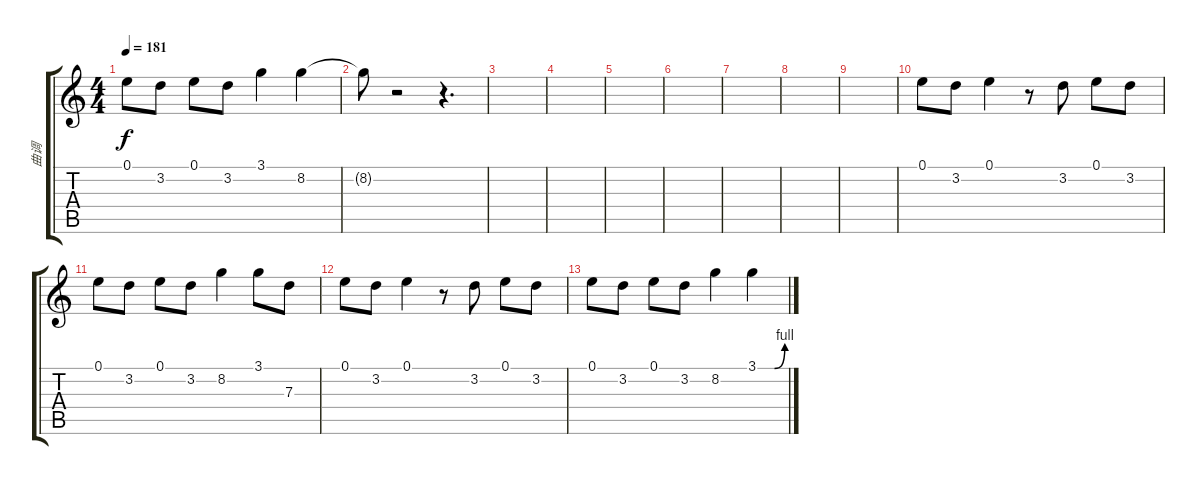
\track ("曲调" "曲调") {mute instrument overdrivenguitar}
\staff {score tabs}
\tuning (E4 B3 G3 D3 A2 E2) {hide}
\ts (4 4)
\tempo 181
\clef g2
\ks c
0.1.8{dy f} 3.2.8 0.1.8 3.2.8 3.1.4 8.2.4 |
8.2{t}.8 r.2 r.4{d} |
|
|
|
|
|
|
|
0.1.8 3.2.8 0.1.4 r.8 3.2.8 0.1.8 3.2.8 |
0.1.8 3.2.8 0.1.8 3.2.8 8.2.4 3.1.8 7.3.8 |
0.1.8 3.2.8 0.1.4 r.8 3.2.8 0.1.8 3.2.8 |
0.1.8 3.2.8 0.1.8 3.2.8 8.2.4 3.1{be (custom 0 0 15 0 27 0 34 0 37 0 60 4)}.4
